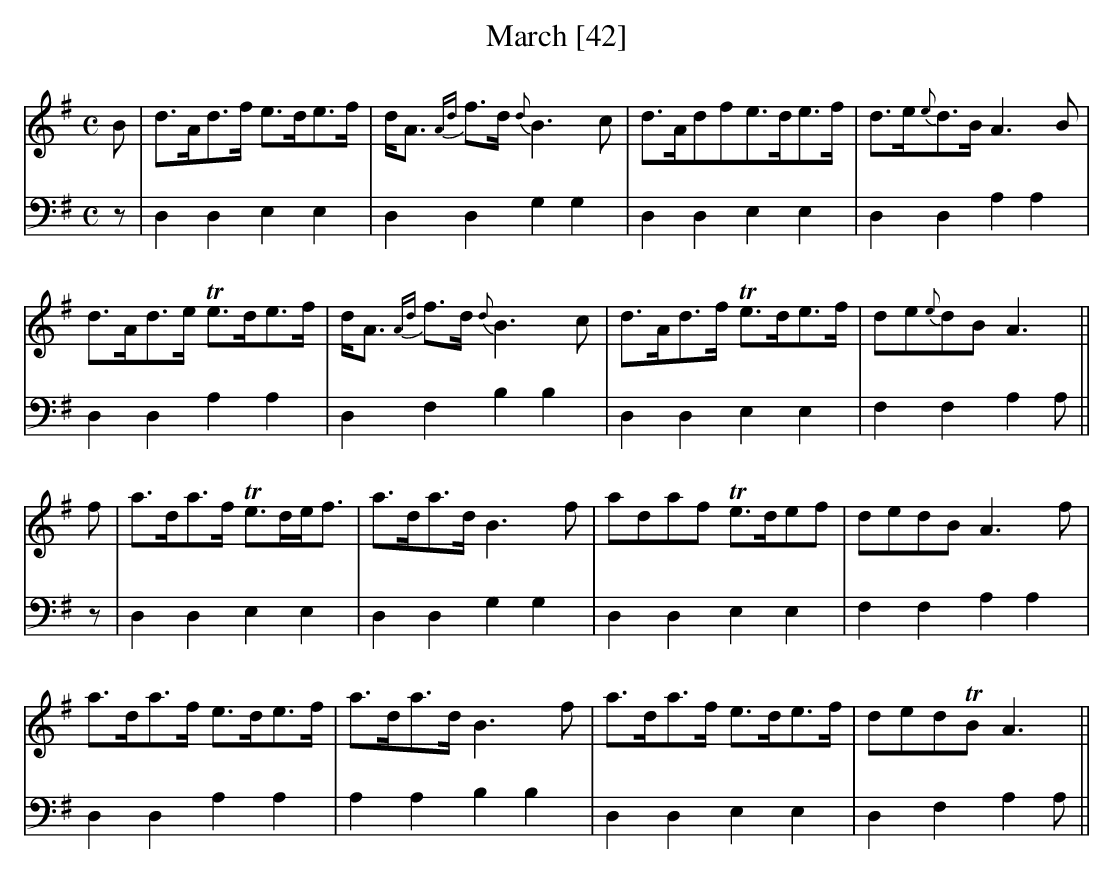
X:1
T:March [42]
M:C
L:1/8
K:Dmix
V:1
B|d>Ad>f e>de>f|d<A {Ad}f>d {d}B3c|d>Adfe>de>f|d>e{e}d>B A3B|
d>Ad>e Te>de>f|d<A {Ad}f>d {d}B3c|d>Ad>f Te>de>f|de{e}dB A3||
f|a>da>f Te>de<f|a>da>d B3f|adaf Te>def |dedB A3f|
a>da>f e>de>f|a>da>d B3f|a>da>f e>de>f|dedTB A3||
V:2 clef = bass
z|D,2D,2E,2E,2|D,2D,2G,2G,2|D,2D,2E,2E,2|D,2D,2A,2A,2|
D,2D,2A,2A,2|D,2F,2B,2B,2|D,2D,2E,2E,2|F,2F,2 A,2A,||
z|D,2D,2E,2E,2|D,2D,2G,2G,2|D,2D,2E,2E,2|F,2F,2A,2A,2|
D,2D,2 A,2A,2| A,2A,2 B,2B,2|D,2D,2E,2E,2|D,2F,2A,2A,||
